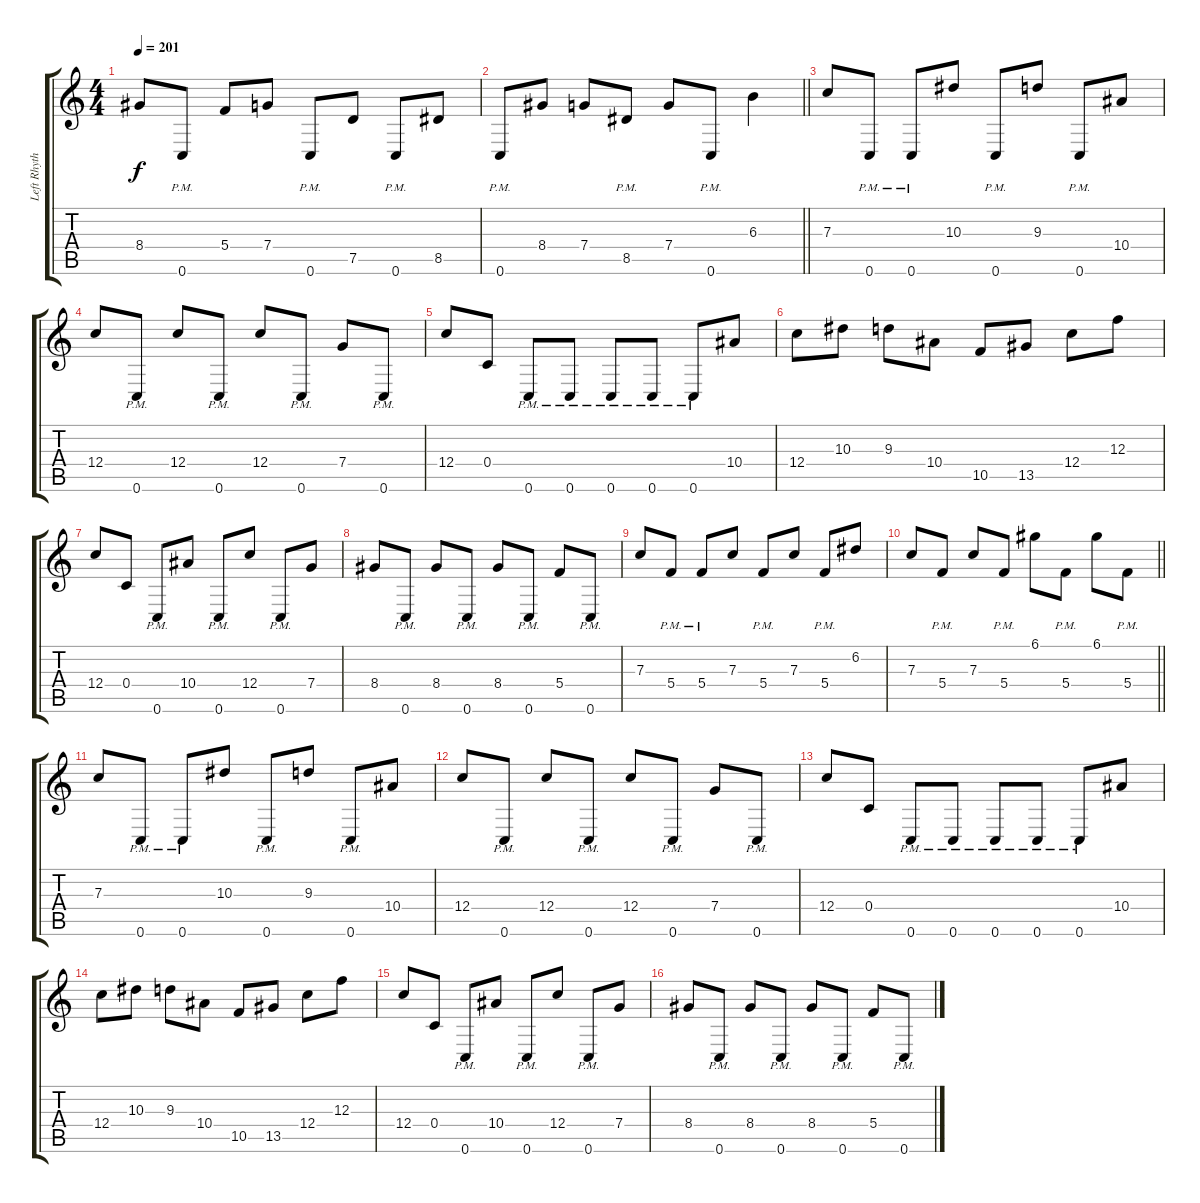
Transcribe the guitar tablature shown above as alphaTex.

\track ("Left Rhythm" "Left Rhyth") {instrument distortionguitar}
\staff {score tabs}
\tuning (D4 A3 F3 C3 G2 C2) {hide}
\ts (4 4)
\section ("" "")
\tempo 201
\clef g2
\ks c
8.4.8{dy f} 0.6{pm}.8 5.4.8 7.4.8 0.6{pm}.8 7.5.8 0.6{pm}.8 8.5.8 |
\barLineRight lightlight
0.6{pm}.8 8.4.8 7.4.8 8.5{pm}.8 7.4.8 0.6{pm}.8 6.3.4 |
\section ("" "")
7.3.8 0.6{pm}.8 0.6{pm}.8 10.3.8 0.6{pm}.8 9.3.8 0.6{pm}.8 10.4.8 |
12.4.8 0.6{pm}.8 12.4.8 0.6{pm}.8 12.4.8 0.6{pm}.8 7.4.8 0.6{pm}.8 |
12.4.8 0.4.8 0.6{pm}.8 0.6{pm}.8 0.6{pm}.8 0.6{pm}.8 0.6{pm}.8 10.4.8 |
12.4.8 10.3.8 9.3.8 10.4.8 10.5.8 13.5.8 12.4.8 12.3.8 |
12.4.8 0.4.8 0.6{pm}.8 10.4.8 0.6{pm}.8 12.4.8 0.6{pm}.8 7.4.8 |
8.4.8 0.6{pm}.8 8.4.8 0.6{pm}.8 8.4.8 0.6{pm}.8 5.4.8 0.6{pm}.8 |
7.3.8 5.4{pm}.8 5.4{pm}.8 7.3.8 5.4{pm}.8 7.3.8 5.4{pm}.8 6.2.8 |
\barLineRight lightlight
7.3.8 5.4{pm}.8 7.3.8 5.4{pm}.8 6.1.8 5.4{pm}.8 6.1.8 5.4{pm}.8 |
\section ("" "")
7.3.8 0.6{pm}.8 0.6{pm}.8 10.3.8 0.6{pm}.8 9.3.8 0.6{pm}.8 10.4.8 |
12.4.8 0.6{pm}.8 12.4.8 0.6{pm}.8 12.4.8 0.6{pm}.8 7.4.8 0.6{pm}.8 |
12.4.8 0.4.8 0.6{pm}.8 0.6{pm}.8 0.6{pm}.8 0.6{pm}.8 0.6{pm}.8 10.4.8 |
12.4.8 10.3.8 9.3.8 10.4.8 10.5.8 13.5.8 12.4.8 12.3.8 |
12.4.8 0.4.8 0.6{pm}.8 10.4.8 0.6{pm}.8 12.4.8 0.6{pm}.8 7.4.8 |
8.4.8 0.6{pm}.8 8.4.8 0.6{pm}.8 8.4.8 0.6{pm}.8 5.4.8 0.6{pm}.8
